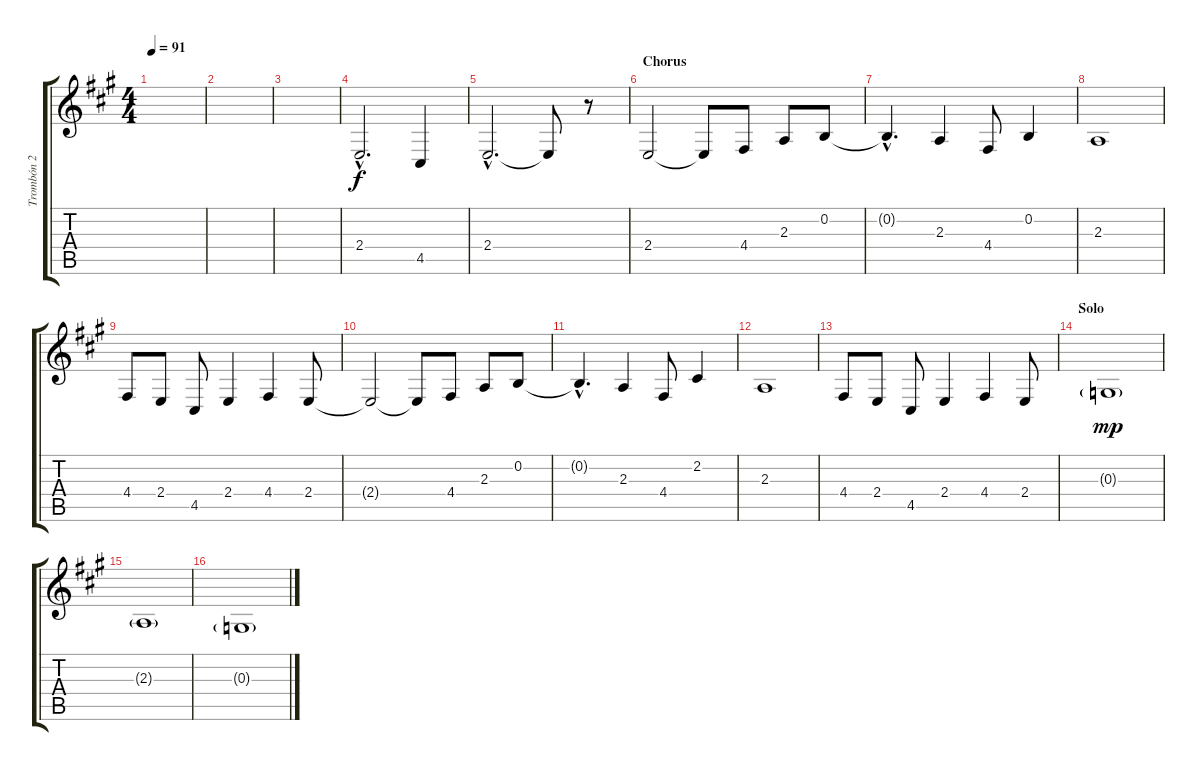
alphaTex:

\track ("Trombón 2" "Trombón 2") {instrument trombone}
\staff {score tabs}
\tuning (E4 B3 G3 D3 A2 E2) {hide}
\ts (4 4)
\tempo 91
\clef g2
\ks a
|
|
|
2.4{hac}.2{d dy f} 4.5.4 |
2.4{hac}.2{d} 2.4{t}.8 r.8 |
\section ("" "Chorus")
2.4.2 2.4{t}.8 4.4.8 2.3.8 0.2.8 |
0.2{hac t}.4{d} 2.3.4 4.4.8 0.2.4 |
2.3.1 |
4.4.8 2.4.8 4.5.8 2.4.4 4.4.4 2.4.8 |
2.4{t}.2 2.4{t}.8 4.4.8 2.3.8 0.2.8 |
0.2{hac t}.4{d} 2.3.4 4.4.8 2.2.4 |
2.3.1 |
4.4.8 2.4.8 4.5.8 2.4.4 4.4.4 2.4.8 |
\section ("" "Solo")
0.3{g}.1{dy mp} |
2.3{g}.1 |
0.3{g}.1
